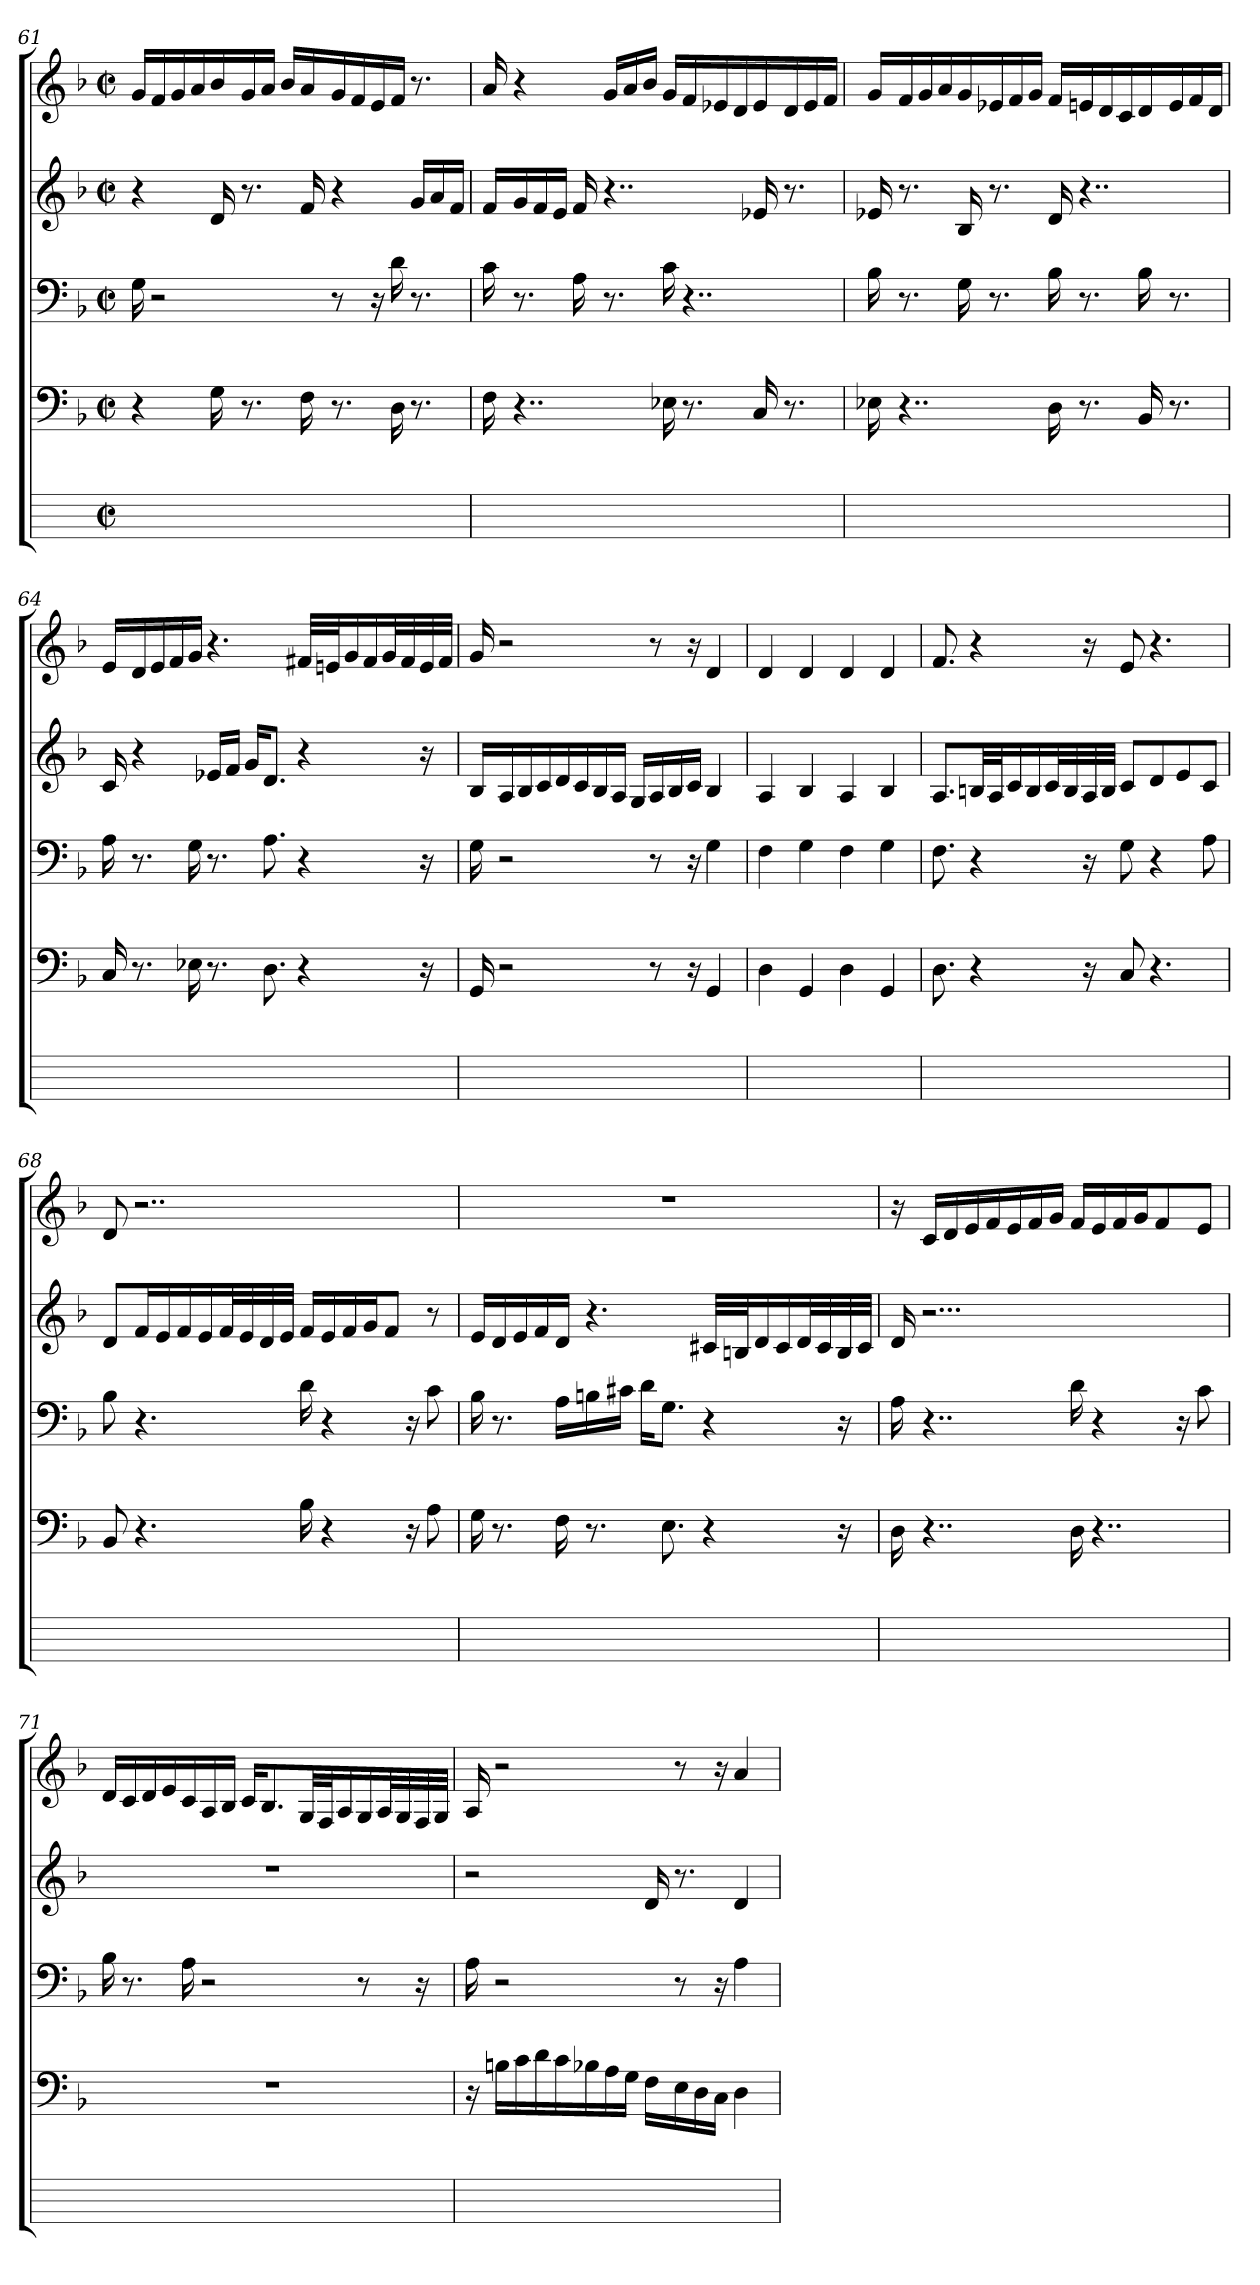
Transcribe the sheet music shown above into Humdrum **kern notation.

**kern	**kern	**kern	**kern	**kern
*part5	*part4	*part3	*part2	*part1
*staff5	*staff4	*staff3	*staff2	*staff1
*	*clefF4	*clefF4	*clefG2	*clefG2
*	*k[b-]	*k[b-]	*k[b-]	*k[b-]
*	*F:	*F:	*F:	*F:
*M2/2	*M2/2	*M2/2	*M2/2	*M2/2
*met(c|)	*met(c|)	*met(c|)	*met(c|)	*met(c|)
=61	=61	=61	=61	=61
1ryy	4r	16G	4r	16gLL
.	.	2r	.	16fi
.	.	.	.	16gi
.	.	.	.	16ai
.	16G	.	16d	16b-
.	8.r	.	8.r	16gi
.	.	.	.	16aiJJ
.	.	.	.	16b-iLL
.	16F	.	16f	16a
.	8.r	8r	4r	16gi
.	.	.	.	16fi
.	.	16r	.	16ei
.	16D	16d	.	16fJJ
.	8.r	8.r	16giLL	8.r
.	.	.	16aj	.
.	.	.	16fiJJ	.
=62	=62	=62	=62	=62
1ryy	16F	16c	16fLL	16a
.	4..r	8.r	16gi	4r
.	.	.	16fi	.
.	.	.	16eiJJ	.
.	.	16A	16fZ	.
.	.	8.r	4..r	16giLL
.	.	.	.	16ai
.	.	.	.	16b-iJJ
.	16E-X	16c	.	16gLL
.	8.r	4..r	.	16fi
.	.	.	.	16e-Xi
.	.	.	.	16di
.	16C	.	16e-V	16e-V
.	8.r	.	8.r	16di
.	.	.	.	16e-i
.	.	.	.	16fiJJ
=63	=63	=63	=63	=63
1ryy	16E-X	16B-	16e-X	16gLL
.	4..r	8.r	8.r	16fi
.	.	.	.	16gi
.	.	.	.	16ai
.	.	16G	16B-	16gZ
.	.	8.r	8.r	16e-i
.	.	.	.	16fi
.	.	.	.	16giJJ
.	16D	16B-	16d	16fLL
.	8.r	8.r	4..r	16eni
.	.	.	.	16di
.	.	.	.	16ci
.	16BB-	16B-	.	16d
.	8.r	8.r	.	16ei
.	.	.	.	16fi
.	.	.	.	16diJJ
=64	=64	=64	=64	=64
1ryy	16C	16A	16c	16eLL
.	8.r	8.r	4r	16di
.	.	.	.	16ei
.	.	.	.	16fi
.	16E-X	16G	.	16gJJ
.	8.r	8.r	16e-XiLL	4.r
.	.	.	16fiJJ	.
.	.	.	16giKL	.
.	8.D	8.A	8.dJ	.
.	4r	4r	4r	32f#XiLLL
.	.	.	.	32eniJ
.	.	.	.	16gj
.	.	.	.	16f#i
.	.	.	.	32gjL
.	.	.	.	32f#i
.	16r	16r	16r	32ei
.	.	.	.	32f#iJJJ
=65	=65	=65	=65	=65
1ryy	16GG	16G	16B-LL	16g
.	2r	2r	16Ai	2r
.	.	.	16B-i	.
.	.	.	16ci	.
.	.	.	16di	.
.	.	.	16ci	.
.	.	.	16B-i	.
.	.	.	16AiJJ	.
.	.	.	16GiLL	.
.	8r	8r	16Ai	8r
.	.	.	16B-i	.
.	16r	16r	16ciJJ	16r
.	4GG	4G	4B-	4d
=66	=66	=66	=66	=66
1ryy	4D	4F	4A	4d
.	4GG	4G	4B-	4d
.	4D	4F	4A	4d
.	4GG	4G	4B-	4d
=67	=67	=67	=67	=67
1ryy	8.D	8.F	8.AL	8.f
.	4r	4r	32BniLL	4r
.	.	.	32AiJ	.
.	.	.	16ci	.
.	.	.	16Bi	.
.	.	.	32cjL	.
.	.	.	32Bi	.
.	16r	16r	32Ai	16r
.	.	.	32BiJJJ	.
.	8C	8G	8cL	8e
.	4.r	4r	8d	4.r
.	.	.	8e	.
.	.	8A	8cJ	.
=68	=68	=68	=68	=68
1ryy	8BB-	8B-	8dL	8d
.	4.r	4.r	16fiL	2..r
.	.	.	16ei	.
.	.	.	16f	.
.	.	.	16ei	.
.	.	.	32fiL	.
.	.	.	32ei	.
.	.	.	32di	.
.	.	.	32eiJJJ	.
.	16B-	16d	16fZLL	.
.	4r	4r	16ei	.
.	.	.	16f	.
.	.	.	16giJ	.
.	.	.	8fJ	.
.	16r	16r	.	.
.	8A	8c	8r	.
=69	=69	=69	=69	=69
1ryy	16G	16B-	16eLL	1r
.	8.r	8.r	16di	.
.	.	.	16ei	.
.	.	.	16fi	.
.	16F	16ALL	16dJJ	.
.	8.r	16Bni	4.r	.
.	.	16c#XiJJ	.	.
.	.	16diKL	.	.
.	8.E	8.GJ	.	.
.	4r	4r	32c#iLLL	.
.	.	.	32BiJ	.
.	.	.	16dZ	.
.	.	.	16c#i	.
.	.	.	32diL	.
.	.	.	32c#i	.
.	16r	16r	32Bi	.
.	.	.	32c#iJJJ	.
=70	=70	=70	=70	=70
1ryy	16D	16A	16d	16r
.	4..r	4..r	2...r	16ciLL
.	.	.	.	16di
.	.	.	.	16ei
.	.	.	.	16fi
.	.	.	.	16ei
.	.	.	.	16fi
.	.	.	.	16giJJ
.	16DZ	16d	.	16fLL
.	4..r	4r	.	16ei
.	.	.	.	16fi
.	.	.	.	16giJ
.	.	.	.	8fi
.	.	16r	.	.
.	.	8c	.	8eJ
=71	=71	=71	=71	=71
1ryy	1r	16B-	1r	16dLL
.	.	8.r	.	16ci
.	.	.	.	16di
.	.	.	.	16ei
.	.	16A	.	16c
.	.	2r	.	16Ai
.	.	.	.	16B-iJJ
.	.	.	.	16ciKL
.	.	.	.	8.B-
.	.	.	.	32GiLL
.	.	.	.	32FiJ
.	.	.	.	16Ai
.	.	8r	.	16Gi
.	.	.	.	32AiL
.	.	.	.	32Gi
.	.	16r	.	32Fi
.	.	.	.	32GiJJJ
=72	=72	=72	=72	=72
1ryy	16r	16A	2r	16A
.	16BniLL	2r	.	2r
.	16ci	.	.	.
.	16di	.	.	.
.	16ci	.	.	.
.	16B-Xi	.	.	.
.	16Ai	.	.	.
.	16GiJJ	.	.	.
.	16FjLL	.	16d	.
.	16Ei	8r	8.r	8r
.	16Di	.	.	.
.	16CiJJ	16r	.	16r
.	4D	4A	4dZ	4a
=	=	=	=	=
*-	*-	*-	*-	*-
